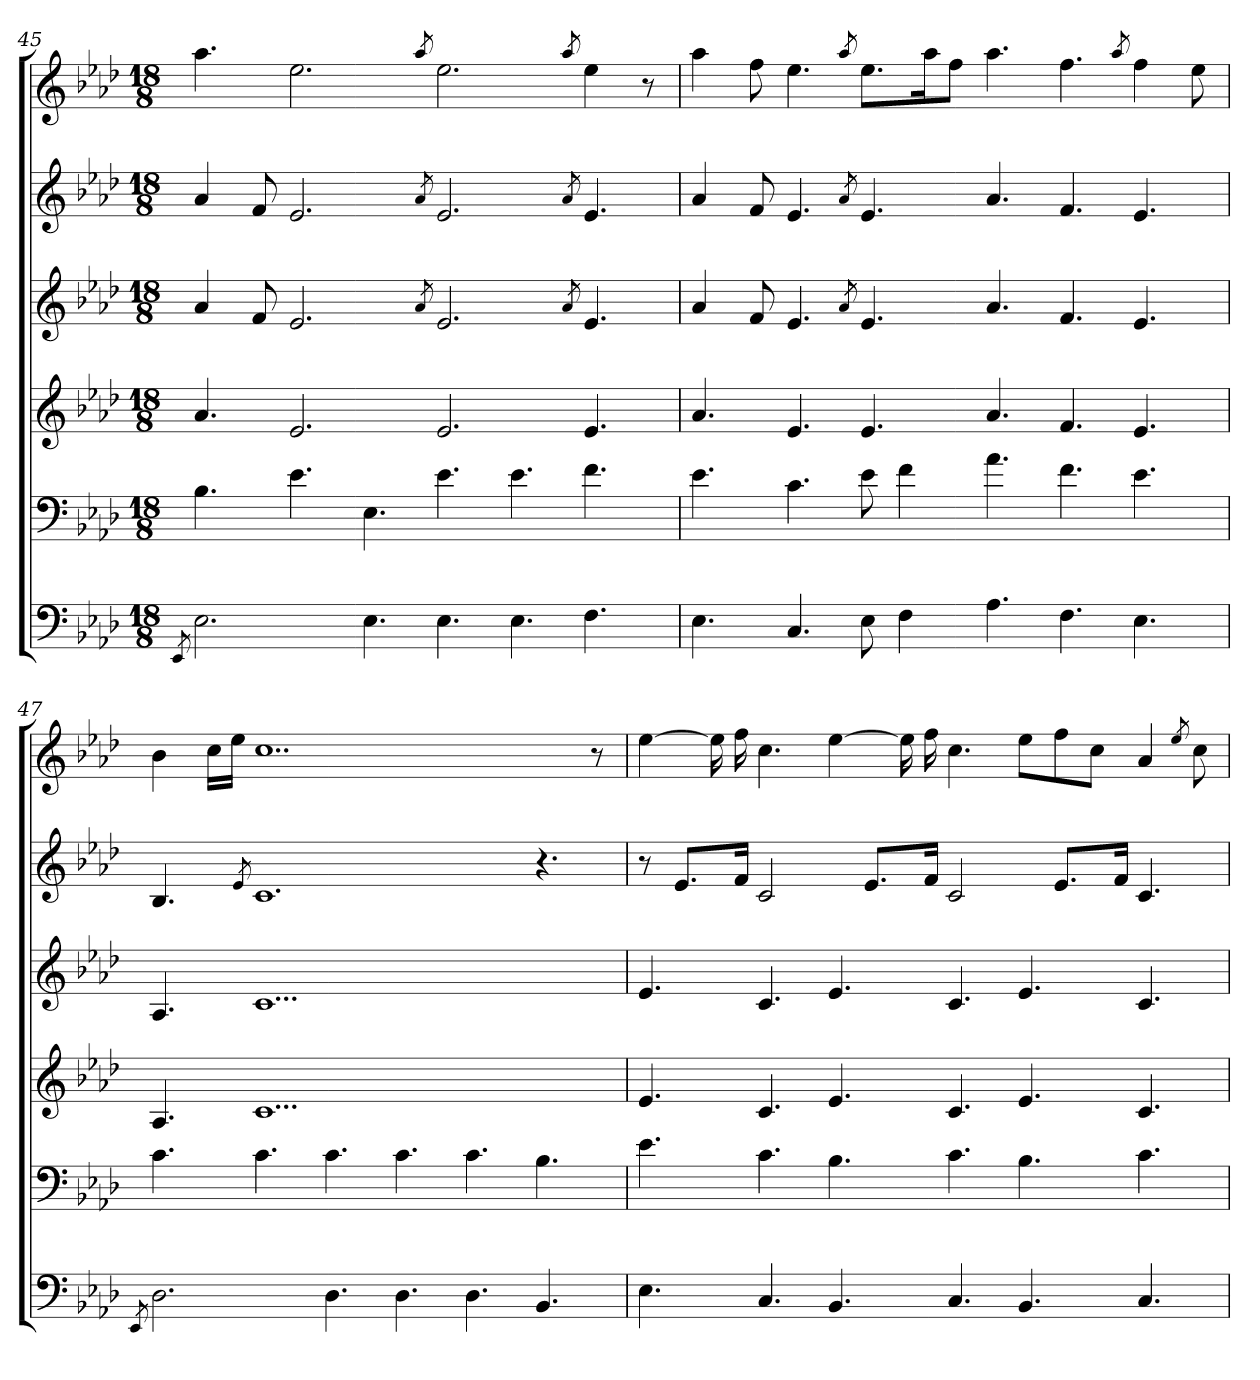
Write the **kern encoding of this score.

**kern	**kern	**kern	**kern	**kern	**kern
*part6	*part5	*part4	*part3	*part2	*part1
*staff6	*staff5	*staff4	*staff3	*staff2	*staff1
*clefF4	*clefF4	*clefG2	*clefG2	*clefG2	*clefG2
*k[b-e-a-d-]	*k[b-e-a-d-]	*k[b-e-a-d-]	*k[b-e-a-d-]	*k[b-e-a-d-]	*k[b-e-a-d-]
*M18/8	*M18/8	*M18/8	*M18/8	*M18/8	*M18/8
=45	=45	=45	=45	=45	=45
8qEE-	.	.	.	.	.
2.E-	4.B-	4.a-	4a-	4a-	4.aa-
.	.	.	8f	8f	.
.	4.e-	2.e-	2.e-	2.e-	2.ee-
4.E-	4.E-	.	.	.	.
.	.	.	8qa-	8qa-	8qaa-
4.E-	4.e-	2.e-	2.e-	2.e-	2.ee-
4.E-	4.e-	.	.	.	.
.	.	.	8qa-	8qa-	8qaa-
4.F	4.f	4.e-	4.e-	4.e-	4ee-
.	.	.	.	.	8r
=46	=46	=46	=46	=46	=46
4.E-	4.e-	4.a-	4a-	4a-	4aa-
.	.	.	8f	8f	8ff
4.C	4.c	4.e-	4.e-	4.e-	4.ee-
.	.	.	8qa-	8qa-	8qaa-
8E-	8e-	4.e-	4.e-	4.e-	8.ee-\L
4F	4f	.	.	.	.
.	.	.	.	.	16aa-\K
.	.	.	.	.	8ff\J
4.A-	4.a-	4.a-	4.a-	4.a-	4.aa-
4.F	4.f	4.f	4.f	4.f	4.ff
.	.	.	.	.	8qaa-
4.E-	4.e-	4.e-	4.e-	4.e-	4ff
.	.	.	.	.	8ee-
=47	=47	=47	=47	=47	=47
8qEE-	.	.	.	.	.
2.D-	4.c	4.A-	4.A-	4.B-	4b-
.	.	.	.	.	16cc\LL
.	.	.	.	.	16ee-\JJ
.	.	.	.	8qe-	.
.	4.c	1...c	1...c	1.c	1..cc
4.D-	4.c	.	.	.	.
4.D-	4.c	.	.	.	.
4.D-	4.c	.	.	.	.
4.BB-	4.B-	.	.	4.r	.
.	.	.	.	.	8r
=48	=48	=48	=48	=48	=48
4.E-	4.e-	4.e-	4.e-	8r	[4ee-
.	.	.	.	8.e-/L	.
.	.	.	.	.	16ee-]
.	.	.	.	16f/Jk	16ff
4.C	4.c	4.c	4.c	2c	4.cc
4.BB-	4.B-	4.e-	4.e-	.	[4ee-
.	.	.	.	8.e-/L	.
.	.	.	.	.	16ee-]
.	.	.	.	16f/Jk	16ff
4.C	4.c	4.c	4.c	2c	4.cc
4.BB-	4.B-	4.e-	4.e-	.	8ee-\L
.	.	.	.	8.e-/L	8ff\
.	.	.	.	.	8cc\J
.	.	.	.	16f/Jk	.
4.C	4.c	4.c	4.c	4.c	4a-
.	.	.	.	.	8qee-
.	.	.	.	.	8cc
=	=	=	=	=	=
*-	*-	*-	*-	*-	*-
